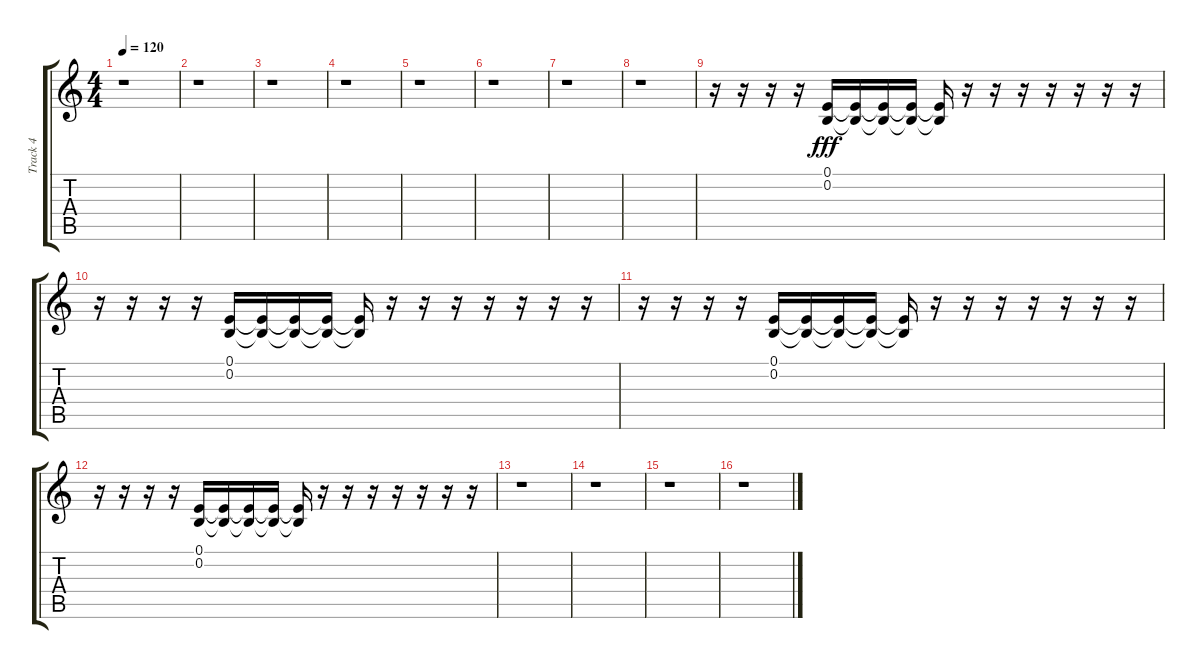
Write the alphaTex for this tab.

\track ("Track 4" "Track 4") {instrument reversecymbal}
\staff {score tabs}
\tuning (E4 B3 G3 D3 A2 E2) {hide}
\ts (4 4)
\tempo 120
\clef g2
\ks c
r.1{dy fff} |
r.1 |
r.1 |
r.1 |
r.1 |
r.1 |
r.1 |
r.1 |
r.16 r.16 r.16 r.16 (0.1 0.2).16 (0.1{t} 0.2{t}).16 (0.1{t} 0.2{t}).16 (0.1{t} 0.2{t}).16 (0.1{t} 0.2{t}).16 r.16 r.16 r.16 r.16 r.16 r.16 r.16 |
r.16 r.16 r.16 r.16 (0.1 0.2).16 (0.1{t} 0.2{t}).16 (0.1{t} 0.2{t}).16 (0.1{t} 0.2{t}).16 (0.1{t} 0.2{t}).16 r.16 r.16 r.16 r.16 r.16 r.16 r.16 |
r.16 r.16 r.16 r.16 (0.1 0.2).16 (0.1{t} 0.2{t}).16 (0.1{t} 0.2{t}).16 (0.1{t} 0.2{t}).16 (0.1{t} 0.2{t}).16 r.16 r.16 r.16 r.16 r.16 r.16 r.16 |
r.16 r.16 r.16 r.16 (0.1 0.2).16 (0.1{t} 0.2{t}).16 (0.1{t} 0.2{t}).16 (0.1{t} 0.2{t}).16 (0.1{t} 0.2{t}).16 r.16 r.16 r.16 r.16 r.16 r.16 r.16 |
r.1 |
r.1 |
r.1 |
r.1
